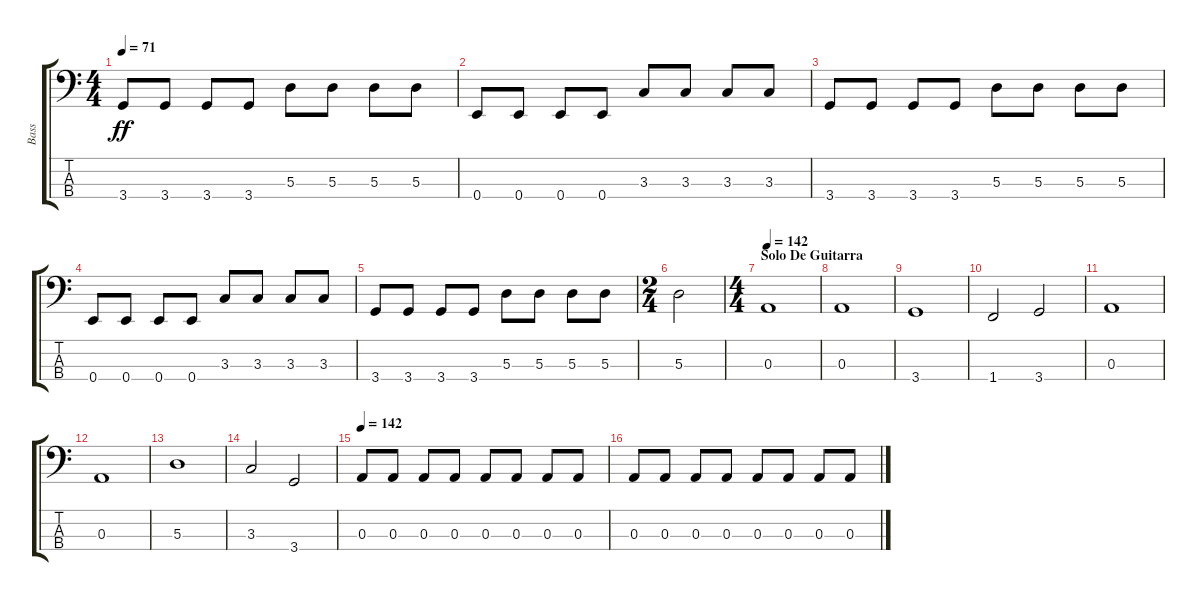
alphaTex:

\track ("Bass" "Bass") {instrument synthbass2}
\staff {score tabs}
\tuning (G2 D2 A1 E1) {hide}
\ts (4 4)
\tempo 71
\clef f4
\ks c
3.4.8{dy ff} 3.4.8 3.4.8 3.4.8 5.3.8 5.3.8 5.3.8 5.3.8 |
0.4.8 0.4.8 0.4.8 0.4.8 3.3.8 3.3.8 3.3.8 3.3.8 |
3.4.8 3.4.8 3.4.8 3.4.8 5.3.8 5.3.8 5.3.8 5.3.8 |
0.4.8 0.4.8 0.4.8 0.4.8 3.3.8 3.3.8 3.3.8 3.3.8 |
3.4.8 3.4.8 3.4.8 3.4.8 5.3.8 5.3.8 5.3.8 5.3.8 |
\ts (2 4)
5.3.2 |
\ts (4 4)
\section ("" "Solo De Guitarra")
\tempo 142
0.3.1 |
0.3.1 |
3.4.1 |
1.4.2 3.4.2 |
0.3.1 |
0.3.1 |
5.3.1 |
3.3.2 3.4.2 |
\tempo 142
0.3.8 0.3.8 0.3.8 0.3.8 0.3.8 0.3.8 0.3.8 0.3.8 |
0.3.8 0.3.8 0.3.8 0.3.8 0.3.8 0.3.8 0.3.8 0.3.8
